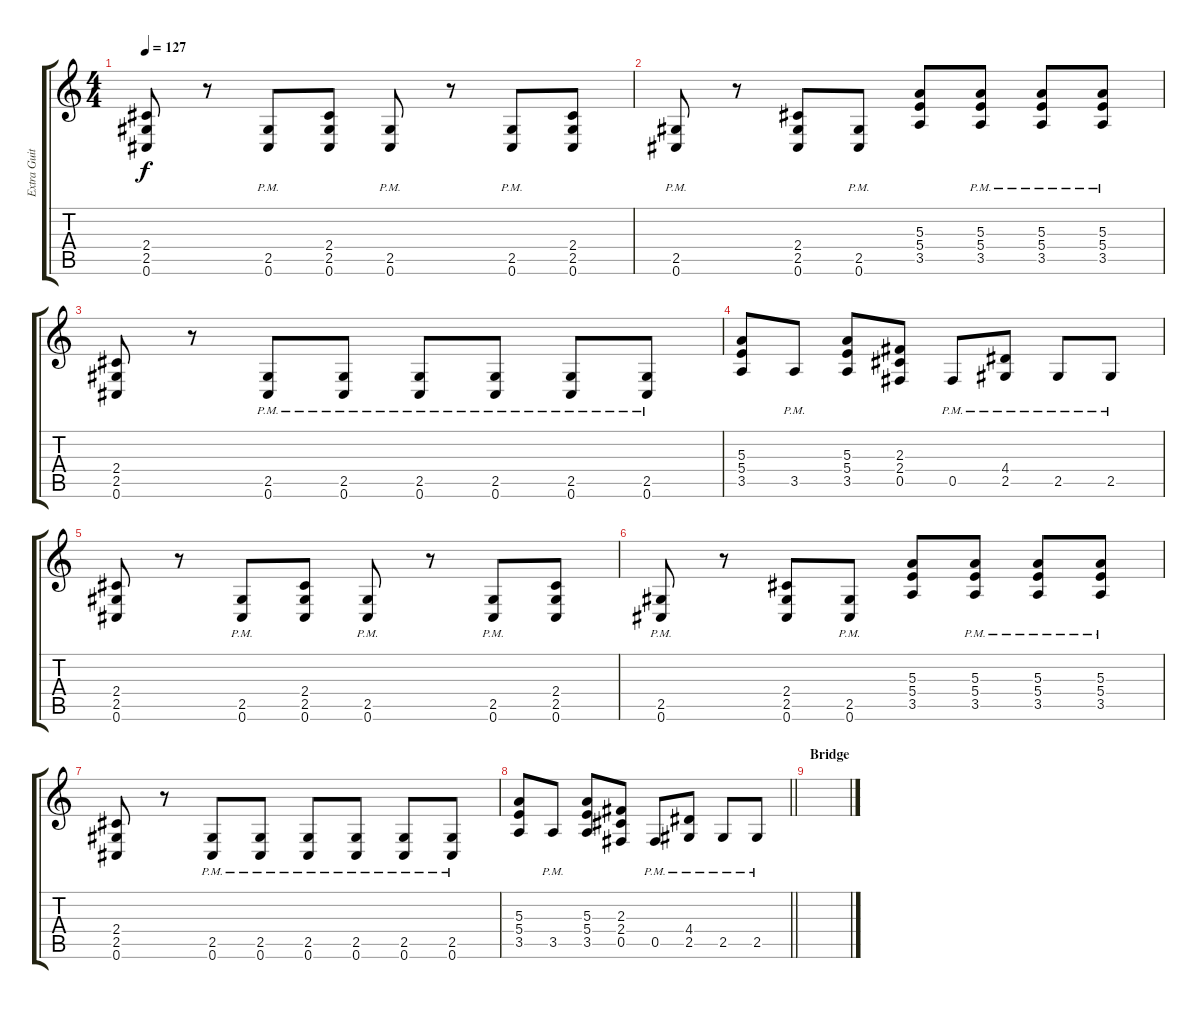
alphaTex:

\track ("Extra Guitar" "Extra Guit") {instrument distortionguitar}
\staff {score tabs}
\tuning (Db4 Ab3 E3 B2 Gb2 Db2) {hide}
\ts (4 4)
\tempo 127
\clef g2
\ks c
(2.4 2.5 0.6).8{dy f} r.8 (2.5{pm} 0.6{pm}).8 (2.4 2.5 0.6).8 (2.5{pm} 0.6{pm}).8 r.8 (2.5{pm} 0.6{pm}).8 (2.4 2.5 0.6).8 |
(2.5{pm} 0.6{pm}).8 r.8 (2.4 2.5 0.6).8 (2.5{pm} 0.6{pm}).8 (5.3 5.4 3.5).8 (5.3{pm} 5.4{pm} 3.5{pm}).8 (5.3{pm} 5.4{pm} 3.5{pm}).8 (5.3{pm} 5.4{pm} 3.5{pm}).8 |
(2.4 2.5 0.6).8 r.8 (2.5{pm} 0.6{pm}).8 (2.5{pm} 0.6{pm}).8 (2.5{pm} 0.6{pm}).8 (2.5{pm} 0.6{pm}).8 (2.5{pm} 0.6{pm}).8 (2.5{pm} 0.6{pm}).8 |
(5.3 5.4 3.5).8 3.5{pm}.8 (5.3 5.4 3.5).8 (2.3 2.4 0.5).8 0.5{pm}.8 (4.4{pm} 2.5{pm}).8 2.5{pm}.8 2.5{pm}.8 |
(2.4 2.5 0.6).8 r.8 (2.5{pm} 0.6{pm}).8 (2.4 2.5 0.6).8 (2.5{pm} 0.6{pm}).8 r.8 (2.5{pm} 0.6{pm}).8 (2.4 2.5 0.6).8 |
(2.5{pm} 0.6{pm}).8 r.8 (2.4 2.5 0.6).8 (2.5{pm} 0.6{pm}).8 (5.3 5.4 3.5).8 (5.3{pm} 5.4{pm} 3.5{pm}).8 (5.3{pm} 5.4{pm} 3.5{pm}).8 (5.3{pm} 5.4{pm} 3.5{pm}).8 |
(2.4 2.5 0.6).8 r.8 (2.5{pm} 0.6{pm}).8 (2.5{pm} 0.6{pm}).8 (2.5{pm} 0.6{pm}).8 (2.5{pm} 0.6{pm}).8 (2.5{pm} 0.6{pm}).8 (2.5{pm} 0.6{pm}).8 |
\barLineRight lightlight
(5.3 5.4 3.5).8 3.5{pm}.8 (5.3 5.4 3.5).8 (2.3 2.4 0.5).8 0.5{pm}.8 (4.4{pm} 2.5{pm}).8 2.5{pm}.8 2.5{pm}.8 |
\section ("" "Bridge")
